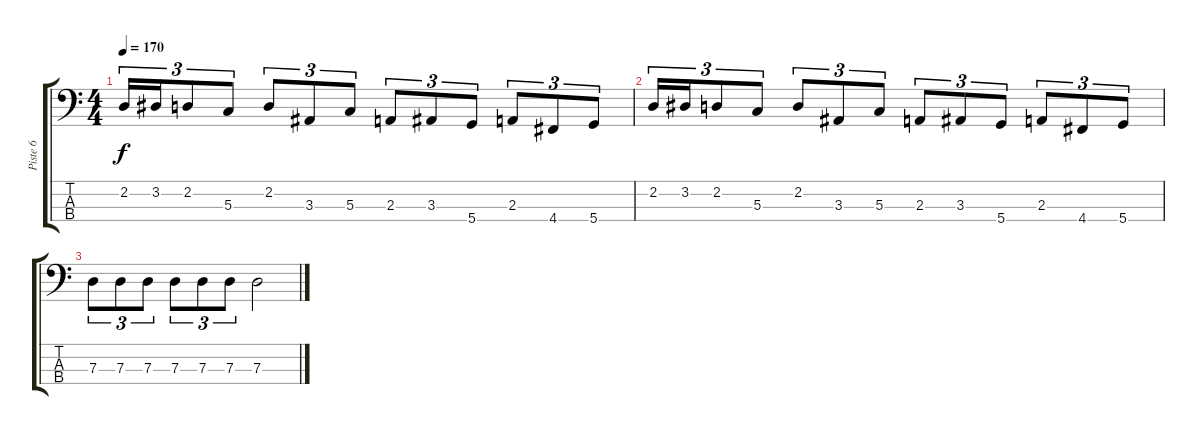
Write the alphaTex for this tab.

\track ("Piste 6" "Piste 6") {instrument electricbassfinger}
\staff {score tabs}
\tuning (F2 C2 G1 D1) {hide}
\ts (4 4)
\tempo 170
\clef f4
\ks c
2.2.16{tu (3 2) dy f} 3.2.16{tu (3 2)} 2.2.8{tu (3 2)} 5.3.8{tu (3 2)} 2.2.8{tu (3 2)} 3.3.8{tu (3 2)} 5.3.8{tu (3 2)} 2.3.8{tu (3 2)} 3.3.8{tu (3 2)} 5.4.8{tu (3 2)} 2.3.8{tu (3 2)} 4.4.8{tu (3 2)} 5.4.8{tu (3 2)} |
2.2.16{tu (3 2)} 3.2.16{tu (3 2)} 2.2.8{tu (3 2)} 5.3.8{tu (3 2)} 2.2.8{tu (3 2)} 3.3.8{tu (3 2)} 5.3.8{tu (3 2)} 2.3.8{tu (3 2)} 3.3.8{tu (3 2)} 5.4.8{tu (3 2)} 2.3.8{tu (3 2)} 4.4.8{tu (3 2)} 5.4.8{tu (3 2)} |
7.3.8{tu (3 2)} 7.3.8{tu (3 2)} 7.3.8{tu (3 2)} 7.3.8{tu (3 2)} 7.3.8{tu (3 2)} 7.3.8{tu (3 2)} 7.3.2
